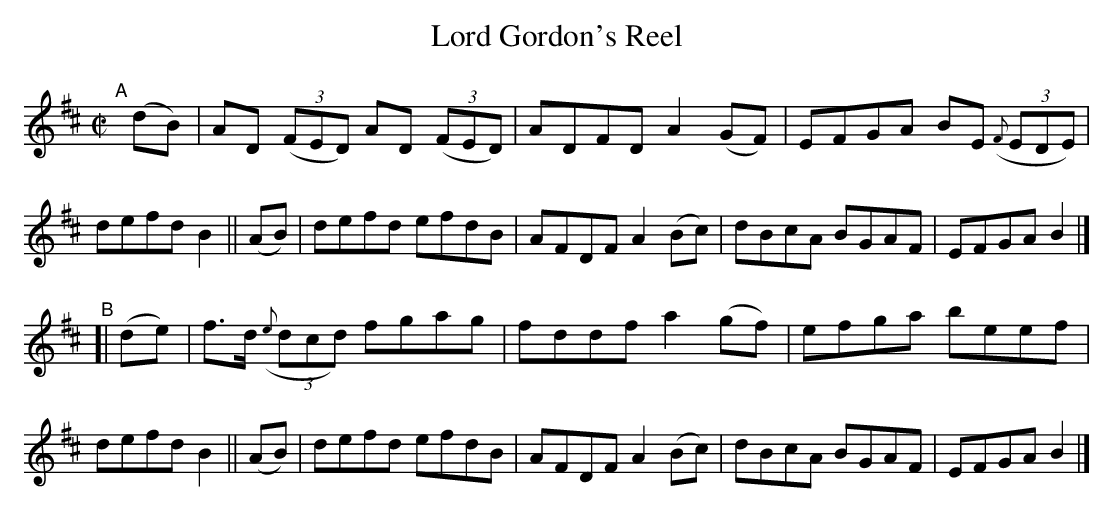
X:1
T: Lord Gordon's Reel
M: C|
L: 1/8
K: D
"^A"[|]\
   (dB) | AD (3(FED) AD (3(FED) | ADFD A2(GF) | EFGA BE (3({F}EDE) | defd B2 \
|| (AB) | defd efdB | AFDF A2(Bc) | dBcA BGAF | EFGA B2 |]
"^B"\
[| (de) | f>d (3({e}dcd) fgag | fddf a2(gf) | efga beef | defd B2 \
|| (AB) | defd efdB | AFDF A2(Bc) | dBcA BGAF | EFGA B2 |]
